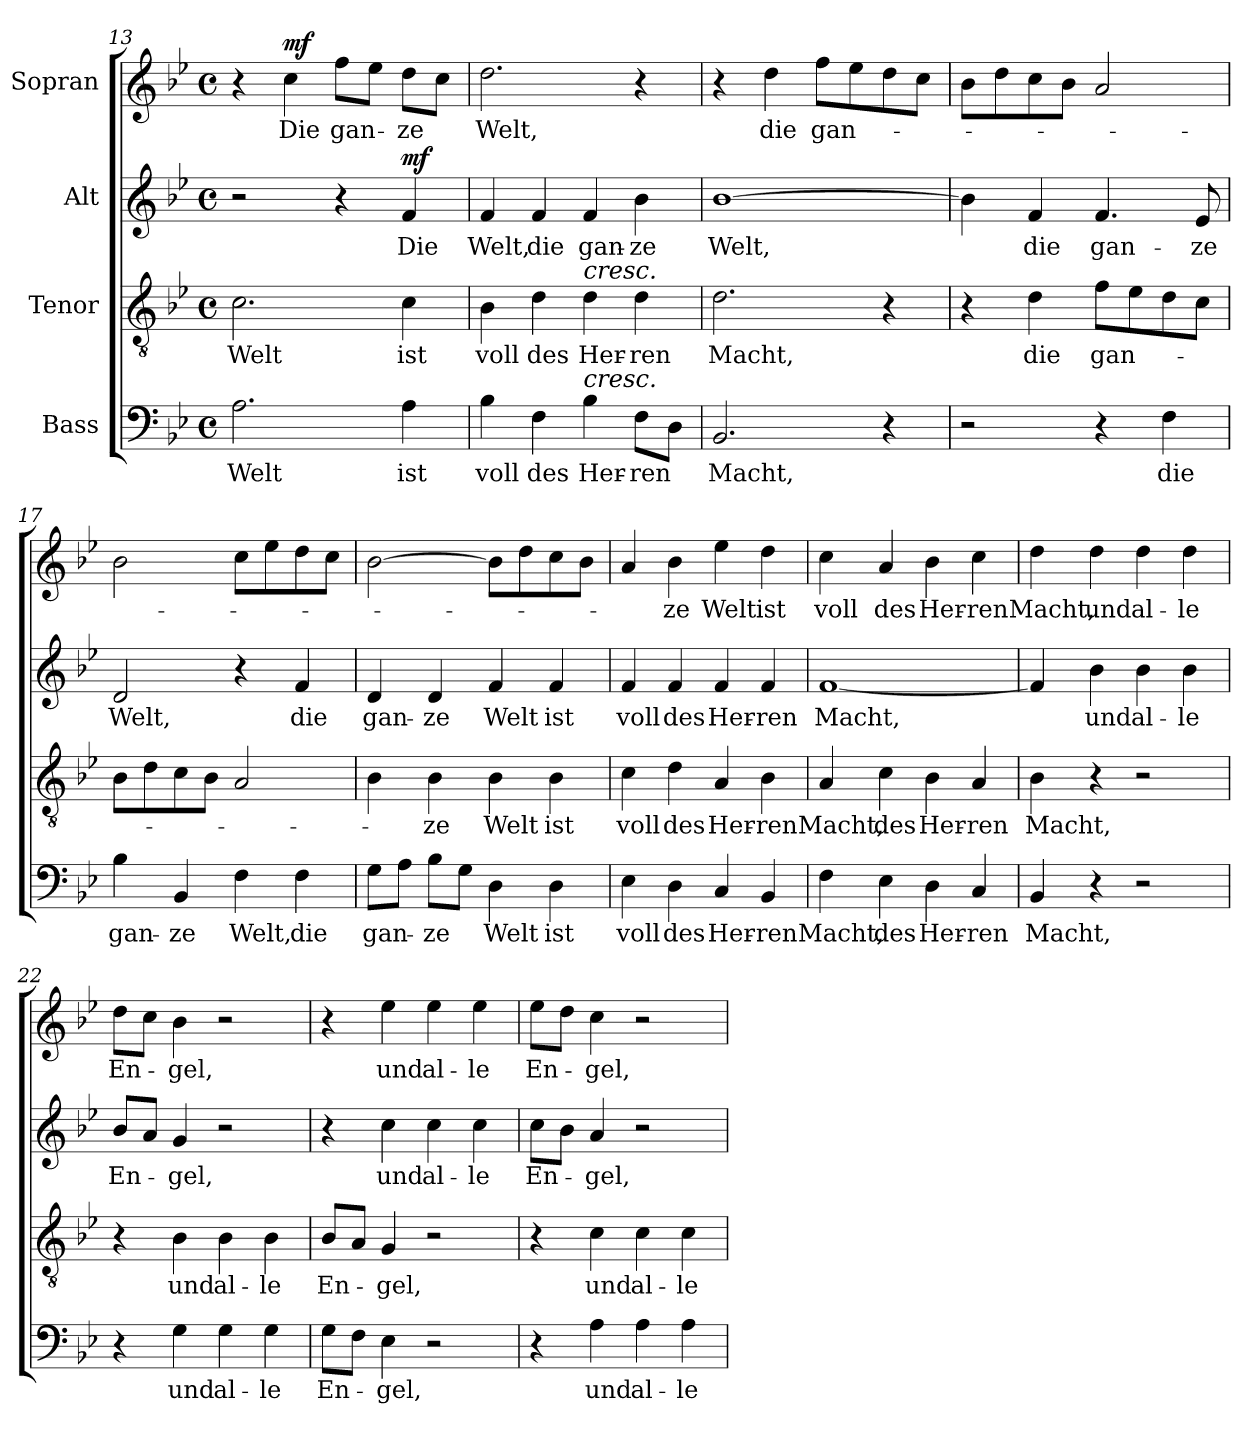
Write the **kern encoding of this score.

**kern	**text	**kern	**text	**kern	**text	**dynam	**kern	**text	**dynam
*part4	*part4	*part3	*part3	*part2	*part2	*part2	*part1	*part1	*part1
*staff4	*staff4	*staff3	*staff3	*staff2	*staff2	*staff2	*staff1	*staff1	*staff1
*I"Bass	*	*I"Tenor	*	*I"Alt	*	*	*I"Sopran	*	*
!!LO:PB:g=z
*clefF4	*	*clefGv2	*	*clefG2	*	*	*clefG2	*	*
*k[b-e-]	*	*k[b-e-]	*	*k[b-e-]	*	*	*k[b-e-]	*	*
*M4/4	*	*M4/4	*	*M4/4	*	*	*M4/4	*	*
*met(c)	*	*met(c)	*	*met(c)	*	*	*met(c)	*	*
=13	=13	=13	=13	=13	=13	=13	=13	=13	=13
!	!LO:LY:b	!	!LO:LY:b	!	!	!	!	!	!
2.A\	Welt	2.c\	Welt	2r	.	.	4r	.	.
!	!	!	!	!	!	!	!	!LO:LY:b	!LO:DY:a
.	.	.	.	.	.	.	4cc\	Die	mf
!	!	!	!	!	!	!	!	!LO:LY:b	!
.	.	.	.	4r	.	.	8ff\L	gan-	.
.	.	.	.	.	.	.	8ee-\J	.	.
!	!LO:LY:b	!	!LO:LY:b	!	!LO:LY:b	!LO:DY:a	!	!LO:LY:b	!
4A\	ist	4c\	ist	4f/	Die	mf	8dd\L	-ze	.
.	.	.	.	.	.	.	8cc\J	.	.
=14	=14	=14	=14	=14	=14	=14	=14	=14	=14
!	!LO:LY:b	!	!LO:LY:b	!	!LO:LY:b	!	!	!LO:LY:b	!
4B-\	voll	4B-\	voll	4f/	Welt,	.	2.dd\	Welt,	.
!	!LO:LY:b	!	!LO:LY:b	!	!LO:LY:b	!	!	!	!
4F\	des	4d\	des	4f/	die	.	.	.	.
!	!	!LO:TX:a:i:t=cresc.	!	!	!	!	!	!	!
!LO:TX:a:i:t=cresc.	!	!	!	!	!	!	!	!	!
!	!LO:LY:b	!	!LO:LY:b	!	!LO:LY:b	!	!	!	!
4B-\	Her-	4d\	Her-	4f/	gan-	.	.	.	.
!	!LO:LY:b	!	!LO:LY:b	!	!LO:LY:b	!	!	!	!
8F\L	-ren	4d\	-ren	4b-\	-ze	.	4r	.	.
8D\J	.	.	.	.	.	.	.	.	.
=15	=15	=15	=15	=15	=15	=15	=15	=15	=15
!	!LO:LY:b	!	!LO:LY:b	!	!LO:LY:b	!	!	!	!
2.BB-/	Macht,	2.d\	Macht,	[1b-	Welt,	.	4r	.	.
!	!	!	!	!	!	!	!	!LO:LY:b	!
.	.	.	.	.	.	.	4dd\	die	.
!	!	!	!	!	!	!	!	!LO:LY:b	!
.	.	.	.	.	.	.	8ff\L	gan-	.
.	.	.	.	.	.	.	8ee-\	.	.
4r	.	4r	.	.	.	.	8dd\	.	.
.	.	.	.	.	.	.	8cc\J	.	.
=16	=16	=16	=16	=16	=16	=16	=16	=16	=16
2r	.	4r	.	4b-\]	.	.	8b-\L	.	.
.	.	.	.	.	.	.	8dd\	.	.
!	!	!	!LO:LY:b	!	!LO:LY:b	!	!	!	!
.	.	4d\	die	4f/	die	.	8cc\	.	.
.	.	.	.	.	.	.	8b-\J	.	.
!	!	!	!LO:LY:b	!	!LO:LY:b	!	!	!	!
4r	.	8f\L	gan-	4.f/	gan-	.	2a/	.	.
.	.	8e-\	.	.	.	.	.	.	.
!	!LO:LY:b	!	!	!	!	!	!	!	!
4F\	die	8d\	.	.	.	.	.	.	.
!	!	!	!	!	!LO:LY:b	!	!	!	!
.	.	8c\J	.	8e-/	-ze	.	.	.	.
!!LO:LB:g=z
=17	=17	=17	=17	=17	=17	=17	=17	=17	=17
!	!LO:LY:b	!	!	!	!LO:LY:b	!	!	!	!
4B-\	gan-	8B-\L	.	2d/	Welt,	.	2b-\	.	.
.	.	8d\	.	.	.	.	.	.	.
!	!LO:LY:b	!	!	!	!	!	!	!	!
4BB-/	-ze	8c\	.	.	.	.	.	.	.
.	.	8B-\J	.	.	.	.	.	.	.
!	!LO:LY:b	!	!	!	!	!	!	!	!
4F\	Welt,	2A/	.	4r	.	.	8cc\L	.	.
.	.	.	.	.	.	.	8ee-\	.	.
!	!LO:LY:b	!	!	!	!LO:LY:b	!	!	!	!
4F\	die	.	.	4f/	die	.	8dd\	.	.
.	.	.	.	.	.	.	8cc\J	.	.
=18	=18	=18	=18	=18	=18	=18	=18	=18	=18
!	!LO:LY:b	!	!	!	!LO:LY:b	!	!	!	!
8G\L	gan-	4B-\	.	4d/	gan-	.	[2b-\	.	.
8A\J	.	.	.	.	.	.	.	.	.
!	!LO:LY:b	!	!LO:LY:b	!	!LO:LY:b	!	!	!	!
8B-\L	-ze	4B-\	-ze	4d/	-ze	.	.	.	.
8G\J	.	.	.	.	.	.	.	.	.
!	!LO:LY:b	!	!LO:LY:b	!	!LO:LY:b	!	!	!	!
4D\	Welt	4B-\	Welt	4f/	Welt	.	8b-\L]	.	.
.	.	.	.	.	.	.	8dd\	.	.
!	!LO:LY:b	!	!LO:LY:b	!	!LO:LY:b	!	!	!	!
4D\	ist	4B-\	ist	4f/	ist	.	8cc\	.	.
.	.	.	.	.	.	.	8b-\J	.	.
=19	=19	=19	=19	=19	=19	=19	=19	=19	=19
!	!LO:LY:b	!	!LO:LY:b	!	!LO:LY:b	!	!	!	!
4E-\	voll	4c\	voll	4f/	voll	.	4a/	.	.
!	!LO:LY:b	!	!LO:LY:b	!	!LO:LY:b	!	!	!LO:LY:b	!
4D\	des	4d\	des	4f/	des	.	4b-\	-ze	.
!	!LO:LY:b	!	!LO:LY:b	!	!LO:LY:b	!	!	!LO:LY:b	!
4C/	Her-	4A/	Her-	4f/	Her-	.	4ee-\	Welt	.
!	!LO:LY:b	!	!LO:LY:b	!	!LO:LY:b	!	!	!LO:LY:b	!
4BB-/	-ren	4B-\	-ren	4f/	-ren	.	4dd\	ist	.
=20	=20	=20	=20	=20	=20	=20	=20	=20	=20
!	!LO:LY:b	!	!LO:LY:b	!	!LO:LY:b	!	!	!LO:LY:b	!
4F\	Macht,	4A/	Macht,	[1f	Macht,	.	4cc\	voll	.
!	!LO:LY:b	!	!LO:LY:b	!	!	!	!	!LO:LY:b	!
4E-\	des	4c\	des	.	.	.	4a/	des	.
!	!LO:LY:b	!	!LO:LY:b	!	!	!	!	!LO:LY:b	!
4D\	Her-	4B-\	Her-	.	.	.	4b-\	Her-	.
!	!LO:LY:b	!	!LO:LY:b	!	!	!	!	!LO:LY:b	!
4C/	-ren	4A/	-ren	.	.	.	4cc\	-ren	.
!!LO:LB:g=z
=21	=21	=21	=21	=21	=21	=21	=21	=21	=21
!	!LO:LY:b	!	!LO:LY:b	!	!	!	!	!LO:LY:b	!
4BB-/	Macht,	4B-\	Macht,	4f/]	.	.	4dd\	Macht,	.
!	!	!	!	!	!LO:LY:b	!	!	!LO:LY:b	!
4r	.	4r	.	4b-\	und	.	4dd\	und	.
!	!	!	!	!	!LO:LY:b	!	!	!LO:LY:b	!
2r	.	2r	.	4b-\	al-	.	4dd\	al-	.
!	!	!	!	!	!LO:LY:b	!	!	!LO:LY:b	!
.	.	.	.	4b-\	-le	.	4dd\	-le	.
=22	=22	=22	=22	=22	=22	=22	=22	=22	=22
!	!	!	!	!	!LO:LY:b	!	!	!LO:LY:b	!
4r	.	4r	.	8b-/L	En-	.	8dd\L	En-	.
.	.	.	.	8a/J	.	.	8cc\J	.	.
!	!LO:LY:b	!	!LO:LY:b	!	!LO:LY:b	!	!	!LO:LY:b	!
4G\	und	4B-\	und	4g/	-gel,	.	4b-\	-gel,	.
!	!LO:LY:b	!	!LO:LY:b	!	!	!	!	!	!
4G\	al-	4B-\	al-	2r	.	.	2r	.	.
!	!LO:LY:b	!	!LO:LY:b	!	!	!	!	!	!
4G\	-le	4B-\	-le	.	.	.	.	.	.
=23	=23	=23	=23	=23	=23	=23	=23	=23	=23
!	!LO:LY:b	!	!LO:LY:b	!	!	!	!	!	!
8G\L	En-	8B-/L	En-	4r	.	.	4r	.	.
8F\J	.	8A/J	.	.	.	.	.	.	.
!	!LO:LY:b	!	!LO:LY:b	!	!LO:LY:b	!	!	!LO:LY:b	!
4E-\	-gel,	4G/	-gel,	4cc\	und	.	4ee-\	und	.
!	!	!	!	!	!LO:LY:b	!	!	!LO:LY:b	!
2r	.	2r	.	4cc\	al-	.	4ee-\	al-	.
!	!	!	!	!	!LO:LY:b	!	!	!LO:LY:b	!
.	.	.	.	4cc\	-le	.	4ee-\	-le	.
=24	=24	=24	=24	=24	=24	=24	=24	=24	=24
!	!	!	!	!	!LO:LY:b	!	!	!LO:LY:b	!
4r	.	4r	.	8cc\L	En-	.	8ee-\L	En-	.
.	.	.	.	8b-\J	.	.	8dd\J	.	.
!	!LO:LY:b	!	!LO:LY:b	!	!LO:LY:b	!	!	!LO:LY:b	!
4A\	und	4c\	und	4a/	-gel,	.	4cc\	-gel,	.
!	!LO:LY:b	!	!LO:LY:b	!	!	!	!	!	!
4A\	al-	4c\	al-	2r	.	.	2r	.	.
!	!LO:LY:b	!	!LO:LY:b	!	!	!	!	!	!
4A\	-le	4c\	-le	.	.	.	.	.	.
=	=	=	=	=	=	=	=	=	=
*-	*-	*-	*-	*-	*-	*-	*-	*-	*-
